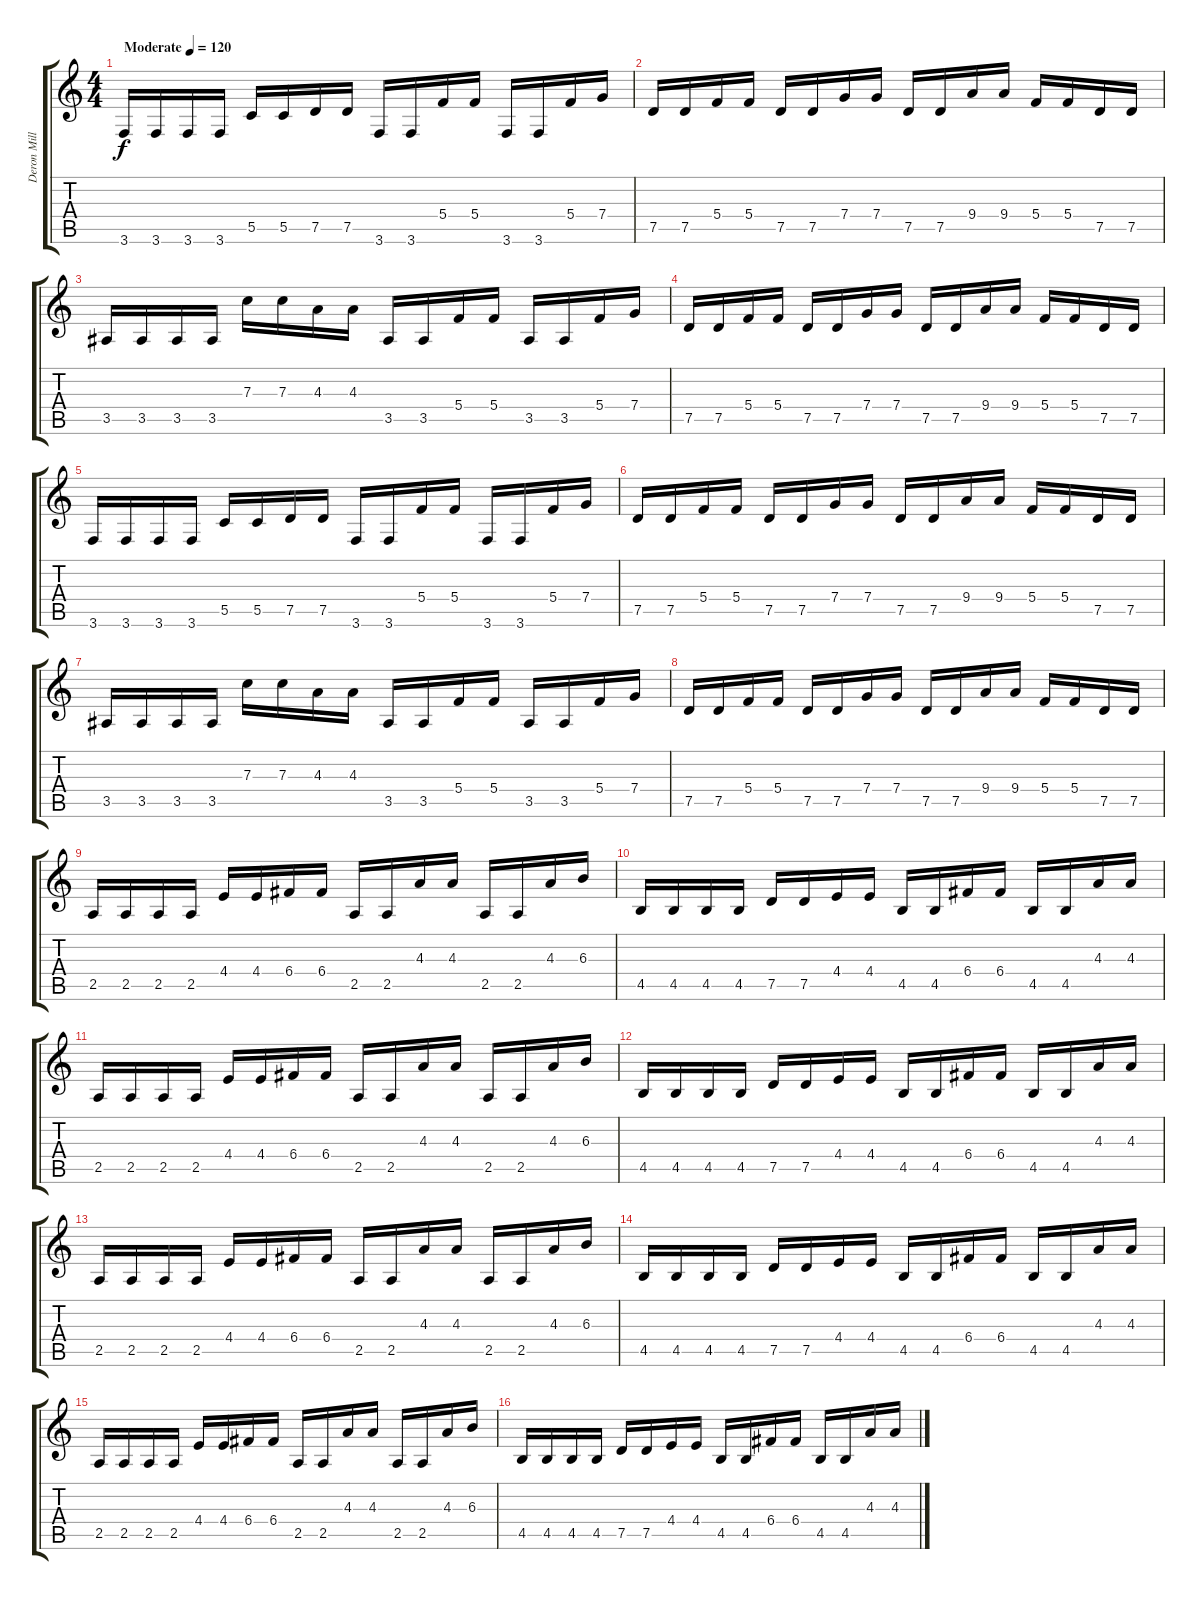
\track ("Deron Miller" "Deron Mill") {instrument distortionguitar}
\staff {score tabs}
\tuning (D4 A3 F3 C3 G2 D2) {hide}
\ts (4 4)
\tempo (120 "Moderate")
\clef g2
\ks c
3.6.16{dy f instrument distortionguitar} 3.6.16 3.6.16 3.6.16 5.5.16 5.5.16 7.5.16 7.5.16 3.6.16 3.6.16 5.4.16 5.4.16 3.6.16 3.6.16 5.4.16 7.4.16 |
7.5.16 7.5.16 5.4.16 5.4.16 7.5.16 7.5.16 7.4.16 7.4.16 7.5.16 7.5.16 9.4.16 9.4.16 5.4.16 5.4.16 7.5.16 7.5.16 |
3.5.16 3.5.16 3.5.16 3.5.16 7.3.16 7.3.16 4.3.16 4.3.16 3.5.16 3.5.16 5.4.16 5.4.16 3.5.16 3.5.16 5.4.16 7.4.16 |
7.5.16 7.5.16 5.4.16 5.4.16 7.5.16 7.5.16 7.4.16 7.4.16 7.5.16 7.5.16 9.4.16 9.4.16 5.4.16 5.4.16 7.5.16 7.5.16 |
3.6.16 3.6.16 3.6.16 3.6.16 5.5.16 5.5.16 7.5.16 7.5.16 3.6.16 3.6.16 5.4.16 5.4.16 3.6.16 3.6.16 5.4.16 7.4.16 |
7.5.16 7.5.16 5.4.16 5.4.16 7.5.16 7.5.16 7.4.16 7.4.16 7.5.16 7.5.16 9.4.16 9.4.16 5.4.16 5.4.16 7.5.16 7.5.16 |
3.5.16 3.5.16 3.5.16 3.5.16 7.3.16 7.3.16 4.3.16 4.3.16 3.5.16 3.5.16 5.4.16 5.4.16 3.5.16 3.5.16 5.4.16 7.4.16 |
7.5.16 7.5.16 5.4.16 5.4.16 7.5.16 7.5.16 7.4.16 7.4.16 7.5.16 7.5.16 9.4.16 9.4.16 5.4.16 5.4.16 7.5.16 7.5.16 |
2.5.16 2.5.16 2.5.16 2.5.16 4.4.16 4.4.16 6.4.16 6.4.16 2.5.16 2.5.16 4.3.16 4.3.16 2.5.16 2.5.16 4.3.16 6.3.16 |
4.5.16 4.5.16 4.5.16 4.5.16 7.5.16 7.5.16 4.4.16 4.4.16 4.5.16 4.5.16 6.4.16 6.4.16 4.5.16 4.5.16 4.3.16 4.3.16 |
2.5.16 2.5.16 2.5.16 2.5.16 4.4.16 4.4.16 6.4.16 6.4.16 2.5.16 2.5.16 4.3.16 4.3.16 2.5.16 2.5.16 4.3.16 6.3.16 |
4.5.16 4.5.16 4.5.16 4.5.16 7.5.16 7.5.16 4.4.16 4.4.16 4.5.16 4.5.16 6.4.16 6.4.16 4.5.16 4.5.16 4.3.16 4.3.16 |
2.5.16 2.5.16 2.5.16 2.5.16 4.4.16 4.4.16 6.4.16 6.4.16 2.5.16 2.5.16 4.3.16 4.3.16 2.5.16 2.5.16 4.3.16 6.3.16 |
4.5.16 4.5.16 4.5.16 4.5.16 7.5.16 7.5.16 4.4.16 4.4.16 4.5.16 4.5.16 6.4.16 6.4.16 4.5.16 4.5.16 4.3.16 4.3.16 |
2.5.16 2.5.16 2.5.16 2.5.16 4.4.16 4.4.16 6.4.16 6.4.16 2.5.16 2.5.16 4.3.16 4.3.16 2.5.16 2.5.16 4.3.16 6.3.16 |
4.5.16 4.5.16 4.5.16 4.5.16 7.5.16 7.5.16 4.4.16 4.4.16 4.5.16 4.5.16 6.4.16 6.4.16 4.5.16 4.5.16 4.3.16 4.3.16
